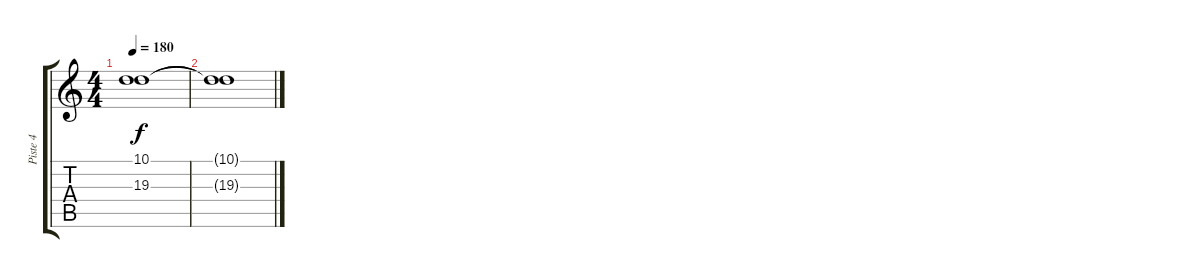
\track ("Piste 4" "Piste 4") {instrument pad7halo}
\staff {score tabs}
\tuning (E4 B3 G3 D3 A2 E2) {hide}
\ts (4 4)
\tempo 180
\clef g2
\ks c
(10.1{t} 19.3{t}).1{dy f} |
(10.1{t} 19.3{t}).1
